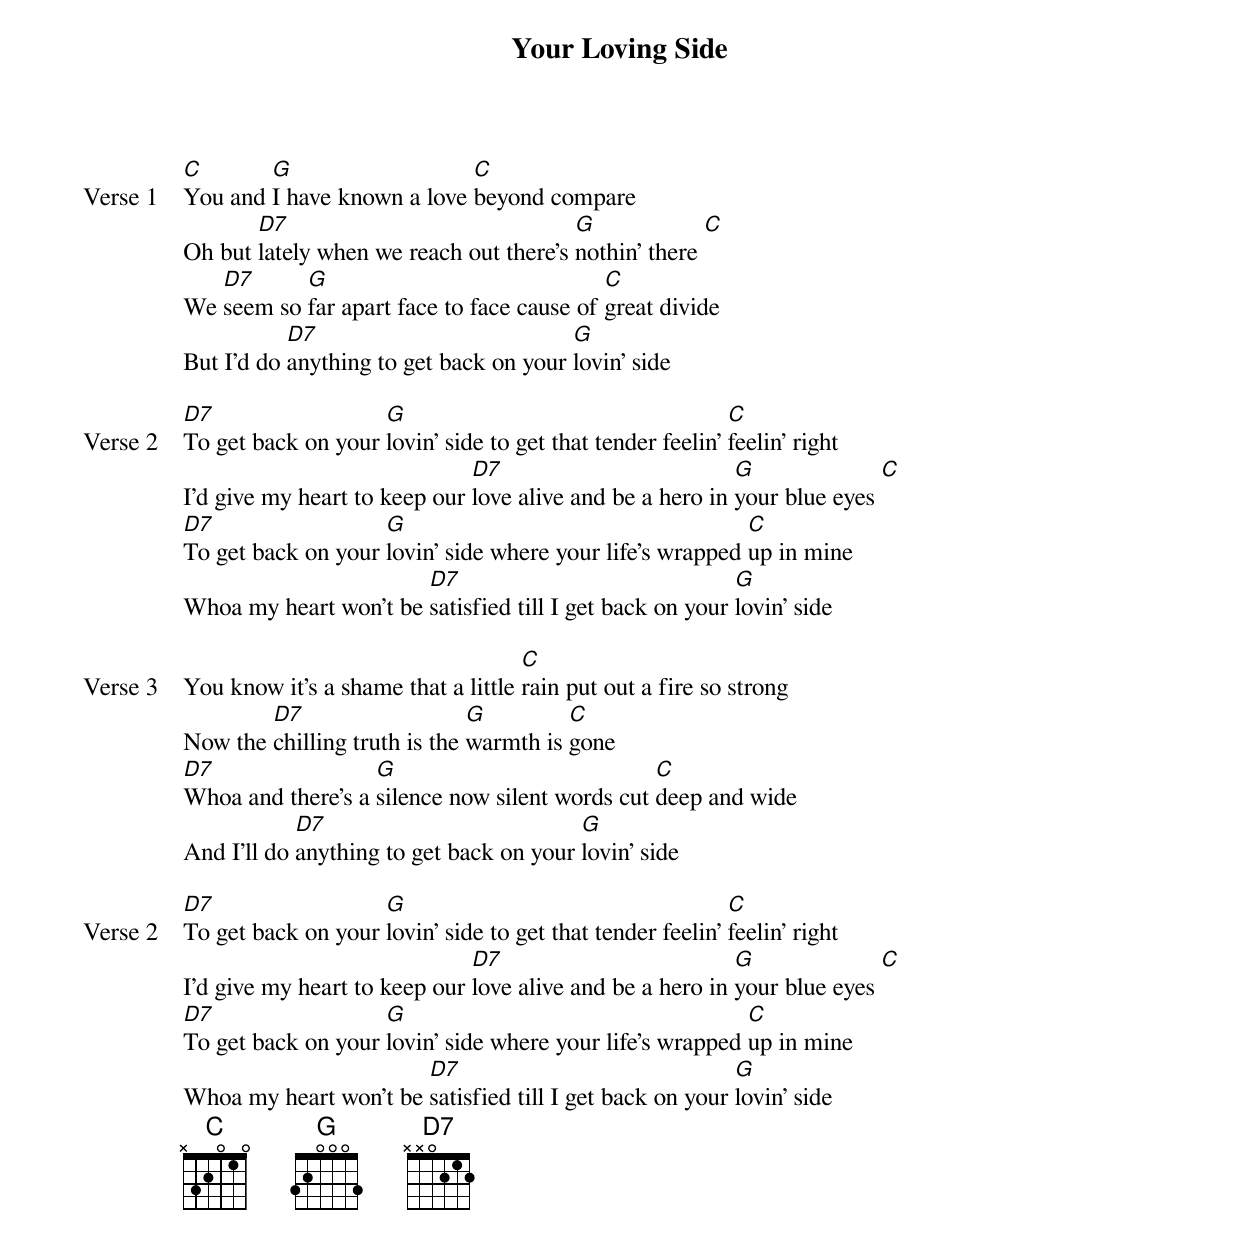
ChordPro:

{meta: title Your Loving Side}
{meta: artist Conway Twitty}
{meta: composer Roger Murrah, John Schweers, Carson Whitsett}
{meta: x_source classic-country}
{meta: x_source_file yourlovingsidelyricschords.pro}
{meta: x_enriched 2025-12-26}

{start_of_verse: Verse 1}
[C]You and [G]I have known a love [C]beyond compare
Oh but [D7]lately when we reach out there's [G]nothin' there [C]
We [D7]seem so [G]far apart face to face cause of [C]great divide
But I'd do [D7]anything to get back on your [G]lovin' side
{end_of_verse}

{start_of_verse: Verse 2}
[D7]To get back on your [G]lovin' side to get that tender feelin' [C]feelin' right
I'd give my heart to keep our [D7]love alive and be a hero in [G]your blue eyes [C]
[D7]To get back on your [G]lovin' side where your life's wrapped [C]up in mine
Whoa my heart won't be [D7]satisfied till I get back on your [G]lovin' side
{end_of_verse}

{start_of_verse: Verse 3}
You know it's a shame that a little [C]rain put out a fire so strong
Now the [D7]chilling truth is the [G]warmth is [C]gone
[D7]Whoa and there's a [G]silence now silent words cut [C]deep and wide
And I'll do [D7]anything to get back on your [G]lovin' side
{end_of_verse}

{start_of_verse: Verse 2}
[D7]To get back on your [G]lovin' side to get that tender feelin' [C]feelin' right
I'd give my heart to keep our [D7]love alive and be a hero in [G]your blue eyes [C]
[D7]To get back on your [G]lovin' side where your life's wrapped [C]up in mine
Whoa my heart won't be [D7]satisfied till I get back on your [G]lovin' side
{end_of_verse}
